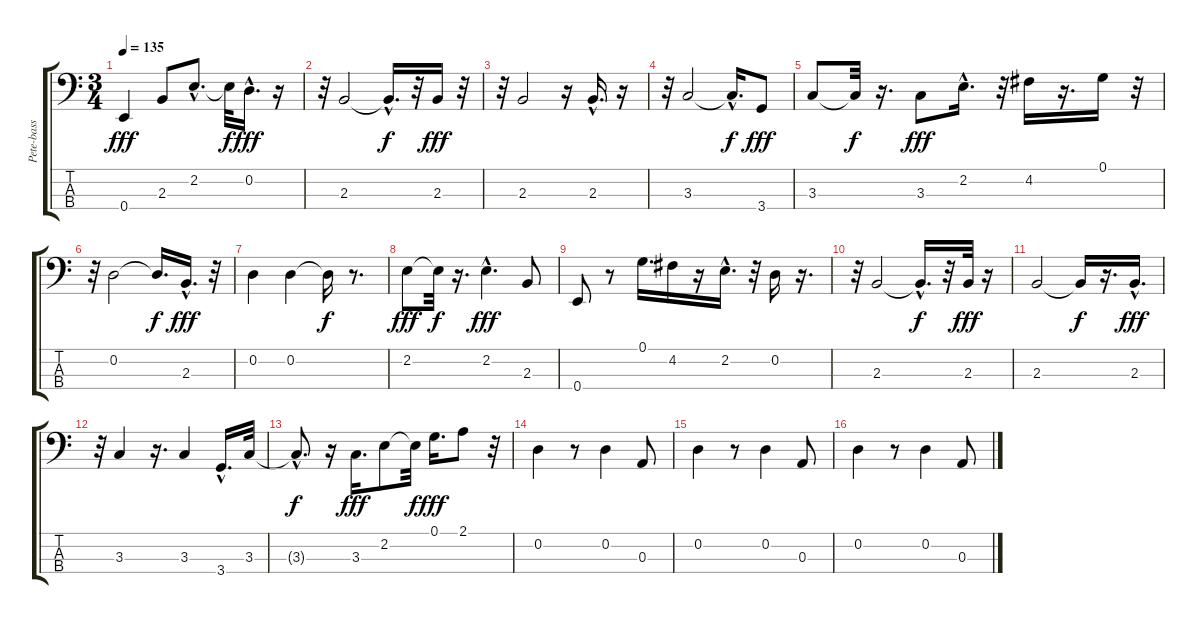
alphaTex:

\track ("Pete-bass" "Pete-bass") {instrument electricbassfinger}
\staff {score tabs}
\tuning (G2 D2 A1 E1) {hide}
\ts (3 4)
\tempo 135
\clef f4
\ks c
0.4.4{dy fff} 2.3.8 2.2{hac}.8{d} 2.2{t}.32{dy f} 0.2{hac}.16{d dy fff} r.16 |
r.32 2.3.2 2.3{hac t}.16{d dy f} r.32 2.3.16{dy fff} r.32 |
r.32 2.3.2 r.16 2.3{hac}.16{d} r.16 |
r.32 3.3.2 3.3{hac t}.16{d dy f} 3.4.8{dy fff} |
3.3.8 3.3{t}.32{dy f} r.16{d} 3.3.8{dy fff} 2.2{hac}.16{d} r.32 4.2.16 r.16{d} 0.1.16 r.32 |
r.32 0.2.2 0.2{t}.16{d dy f} 2.3{hac}.16{d dy fff} r.32 |
0.2.4 0.2.4 0.2{t}.16{dy f} r.8{d} |
2.2.8{dy fff} 2.2{t}.32{dy f} r.16{d} 2.2{hac}.4{d dy fff} 2.3.8 |
0.4.8 r.8 0.1.16{d} 4.2.16 r.16 2.2{hac}.16{d} r.32 0.2.16 r.16{d} |
r.32 2.3.2 2.3{hac t}.16{d dy f} r.32 2.3.32{dy fff} r.16 |
2.3.2 2.3{t}.16{dy f} r.16{d} 2.3{hac}.16{d dy fff} |
r.32 3.3.4 r.16{d} 3.3.4 3.4{hac}.16{d} 3.3.32 |
3.3{hac t}.8{d dy f} r.16 3.3.16{d dy fff} 2.2.8 2.2{t}.32{dy f} 0.1.16{d dy fff} 2.1.8 r.32 |
0.2.4 r.8 0.2.4 0.3.8 |
0.2.4 r.8 0.2.4 0.3.8 |
0.2.4 r.8 0.2.4 0.3.8
